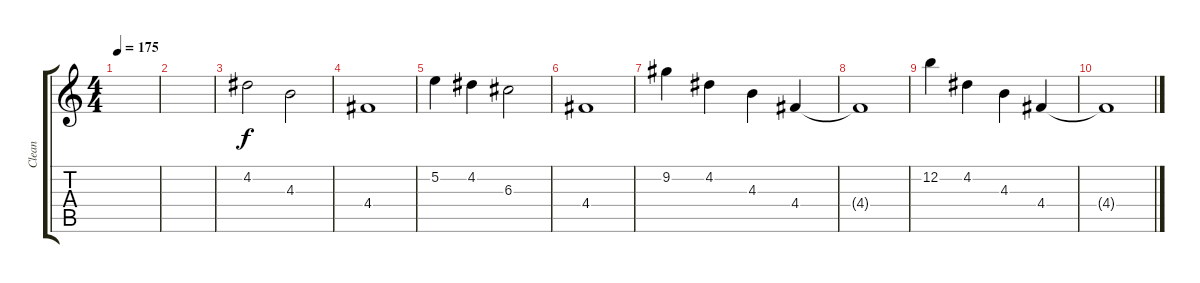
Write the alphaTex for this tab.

\track ("Clean" "Clean") {instrument electricguitarclean}
\staff {score tabs}
\tuning (E4 B3 G3 D3 A2 E2) {hide}
\ts (4 4)
\tempo 175
\clef g2
\ks c
|
|
4.2.2 4.3.2 |
4.4.1 |
5.2.4 4.2.4 6.3.2 |
4.4.1 |
9.2.4 4.2.4 4.3.4 4.4.4 |
4.4{t}.1 |
12.2.4 4.2.4 4.3.4 4.4.4 |
4.4{t}.1
